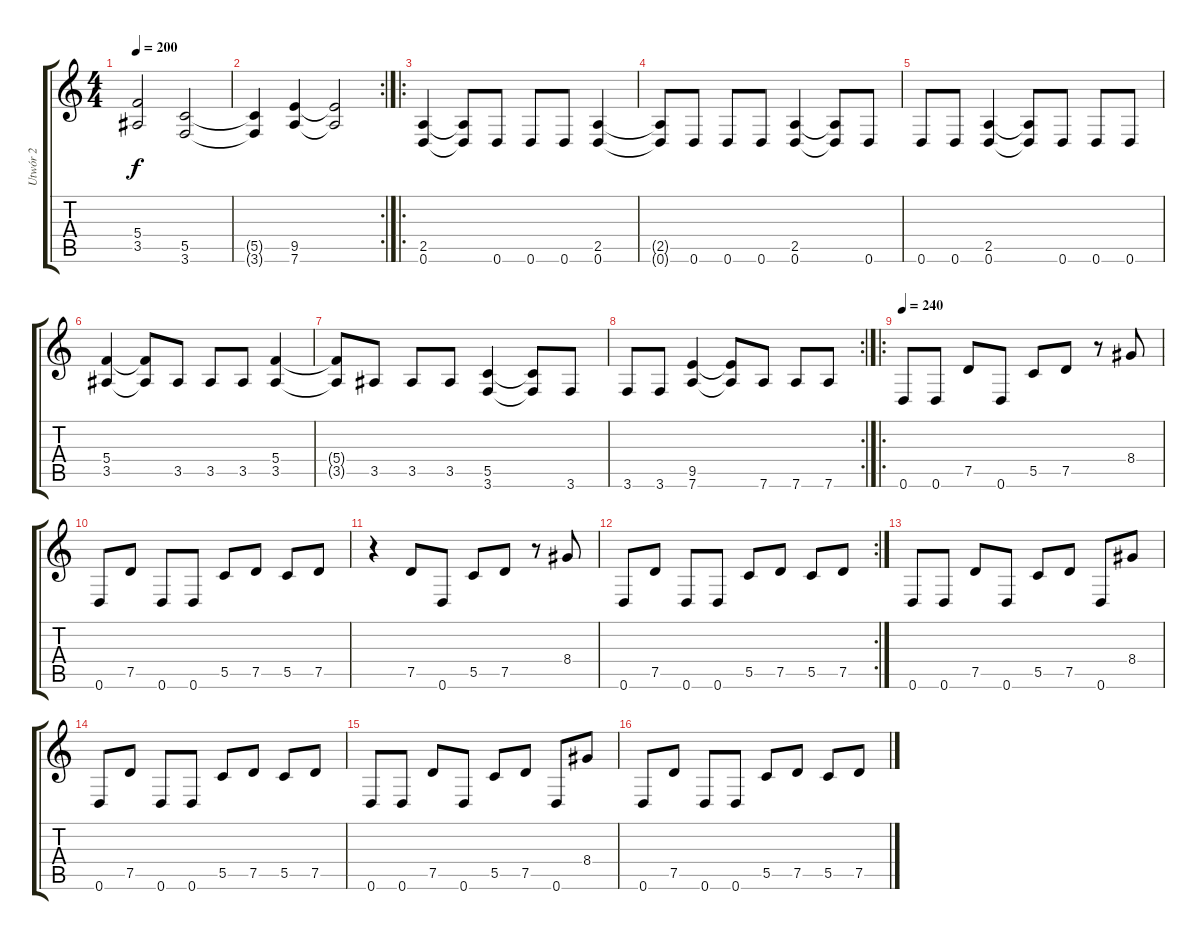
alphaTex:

\track ("Utwór 2" "Utwór 2") {instrument distortionguitar}
\staff {score tabs}
\tuning (D4 A3 F3 C3 G2 D2) {hide}
\ts (4 4)
\tempo 200
\clef g2
\ks c
(5.4{t} 3.5{t}).2{dy f} (5.5 3.6).2 |
\rc 2
(5.5{t} 3.6{t}).4 (9.5 7.6).4 (9.5{t} 7.6{t}).2 |
\ro
(2.5 0.6).4 (2.5{t} 0.6{t}).8 0.6.8 0.6.8 0.6.8 (2.5 0.6).4 |
(2.5{t} 0.6{t}).8 0.6.8 0.6.8 0.6.8 (2.5 0.6).4 (2.5{t} 0.6{t}).8 0.6.8 |
0.6.8 0.6.8 (2.5 0.6).4 (2.5{t} 0.6{t}).8 0.6.8 0.6.8 0.6.8 |
(5.4 3.5).4 (5.4{t} 3.5{t}).8 3.5.8 3.5.8 3.5.8 (5.4 3.5).4 |
(5.4{t} 3.5{t}).8 3.5.8 3.5.8 3.5.8 (5.5 3.6).4 (5.5{t} 3.6{t}).8 3.6.8 |
\rc 2
3.6.8 3.6.8 (9.5 7.6).4 (9.5{t} 7.6{t}).8 7.6.8 7.6.8 7.6.8 |
\ro
\tempo 240
0.6.8 0.6.8 7.5.8 0.6.8 5.5.8 7.5.8 r.8 8.4.8 |
0.6.8 7.5.8 0.6.8 0.6.8 5.5.8 7.5.8 5.5.8 7.5.8 |
r.4 7.5.8 0.6.8 5.5.8 7.5.8 r.8 8.4.8 |
\rc 2
0.6.8 7.5.8 0.6.8 0.6.8 5.5.8 7.5.8 5.5.8 7.5.8 |
0.6.8 0.6.8 7.5.8 0.6.8 5.5.8 7.5.8 0.6.8 8.4.8 |
0.6.8 7.5.8 0.6.8 0.6.8 5.5.8 7.5.8 5.5.8 7.5.8 |
0.6.8 0.6.8 7.5.8 0.6.8 5.5.8 7.5.8 0.6.8 8.4.8 |
0.6.8 7.5.8 0.6.8 0.6.8 5.5.8 7.5.8 5.5.8 7.5.8
